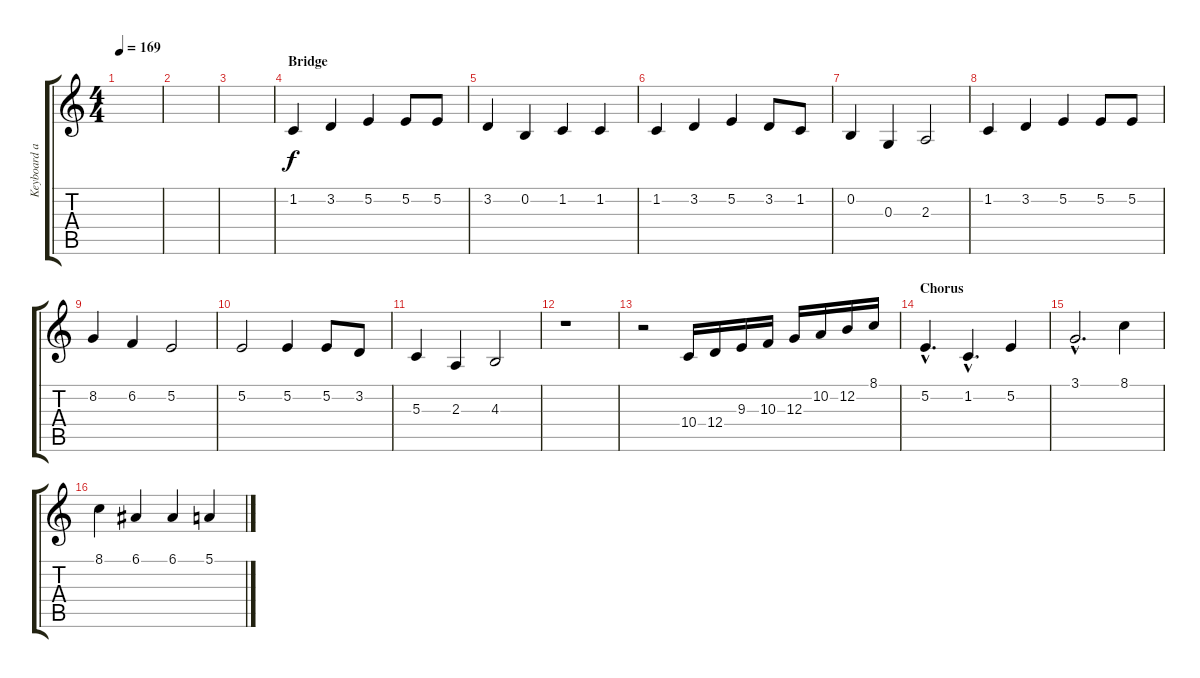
\track ("Keyboard and Choir" "Keyboard a") {instrument stringensemble1}
\staff {score tabs}
\tuning (E4 B3 G3 D3 A2 E2) {hide}
\ts (4 4)
\tempo 169
\clef g2
\ks c
|
|
|
\section ("" "Bridge")
1.2.4 3.2.4 5.2.4 5.2.8 5.2.8 |
3.2.4 0.2.4 1.2.4 1.2.4 |
1.2.4 3.2.4 5.2.4 3.2.8 1.2.8 |
0.2.4 0.3.4 2.3.2 |
1.2.4 3.2.4 5.2.4 5.2.8 5.2.8 |
8.2.4 6.2.4 5.2.2 |
5.2.2 5.2.4 5.2.8 3.2.8 |
5.3.4 2.3.4 4.3.2 |
r.1 |
r.2 10.4.16 12.4.16 9.3.16 10.3.16 12.3.16 10.2.16 12.2.16 8.1.16 |
\section ("" "Chorus")
5.2{hac}.4{d} 1.2{hac}.4{d} 5.2.4 |
3.1{hac}.2{d} 8.1.4 |
8.1.4 6.1.4 6.1.4 5.1.4
